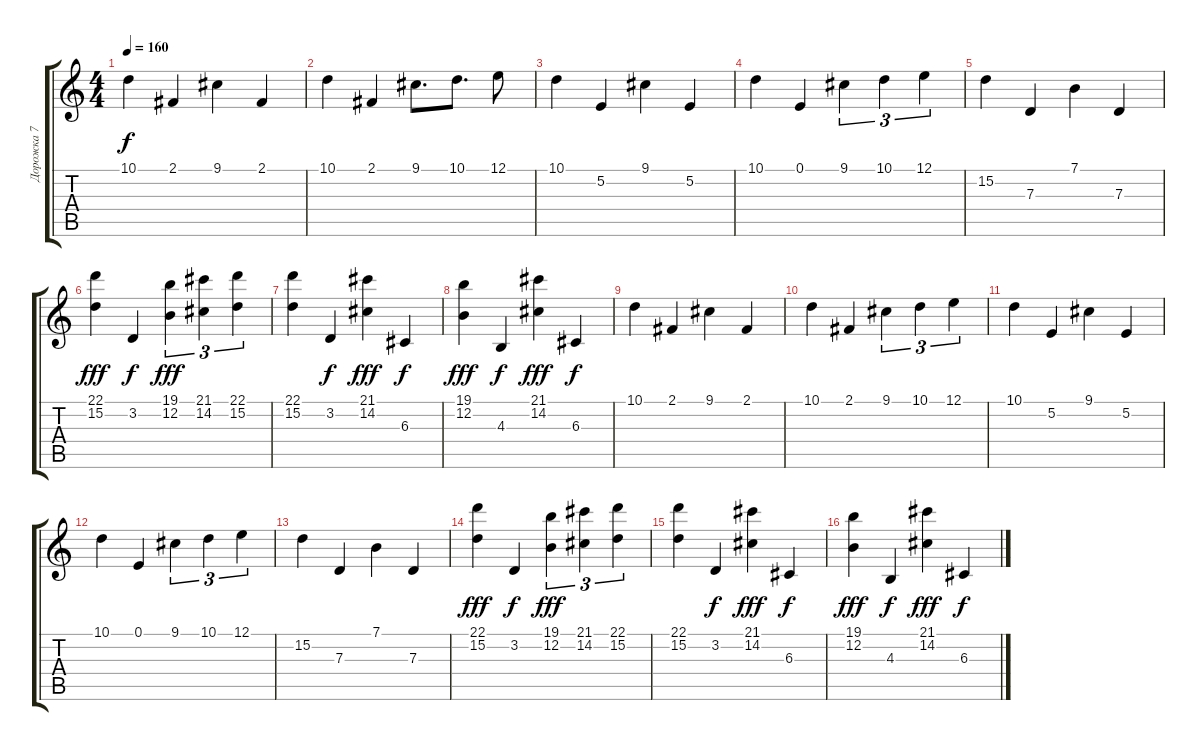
\track ("Дорожка 7" "Дорожка 7") {instrument brightacousticpiano}
\staff {score tabs}
\tuning (E4 B3 G3 D3 A2 E2) {hide}
\ts (4 4)
\tempo 160
\clef g2
\ks c
10.1.4{dy f} 2.1.4 9.1.4 2.1.4 |
10.1.4 2.1.4 9.1.8{d} 10.1.8{d} 12.1.8 |
10.1.4 5.2.4 9.1.4 5.2.4 |
10.1.4 0.1.4 9.1.4{tu (3 2)} 10.1.4{tu (3 2)} 12.1.4{tu (3 2)} |
15.2.4 7.3.4 7.1.4 7.3.4 |
(22.1 15.2).4{dy fff} 3.2.4{dy f} (19.1 12.2).4{tu (3 2) dy fff} (21.1 14.2).4{tu (3 2)} (22.1 15.2).4{tu (3 2)} |
(22.1 15.2).4 3.2.4{dy f} (21.1 14.2).4{dy fff} 6.3.4{dy f} |
(19.1 12.2).4{dy fff} 4.3.4{dy f} (21.1 14.2).4{dy fff} 6.3.4{dy f} |
10.1.4 2.1.4 9.1.4 2.1.4 |
10.1.4 2.1.4 9.1.4{tu (3 2)} 10.1.4{tu (3 2)} 12.1.4{tu (3 2)} |
10.1.4 5.2.4 9.1.4 5.2.4 |
10.1.4 0.1.4 9.1.4{tu (3 2)} 10.1.4{tu (3 2)} 12.1.4{tu (3 2)} |
15.2.4 7.3.4 7.1.4 7.3.4 |
(22.1 15.2).4{dy fff} 3.2.4{dy f} (19.1 12.2).4{tu (3 2) dy fff} (21.1 14.2).4{tu (3 2)} (22.1 15.2).4{tu (3 2)} |
(22.1 15.2).4 3.2.4{dy f} (21.1 14.2).4{dy fff} 6.3.4{dy f} |
(19.1 12.2).4{dy fff} 4.3.4{dy f} (21.1 14.2).4{dy fff} 6.3.4{dy f}
